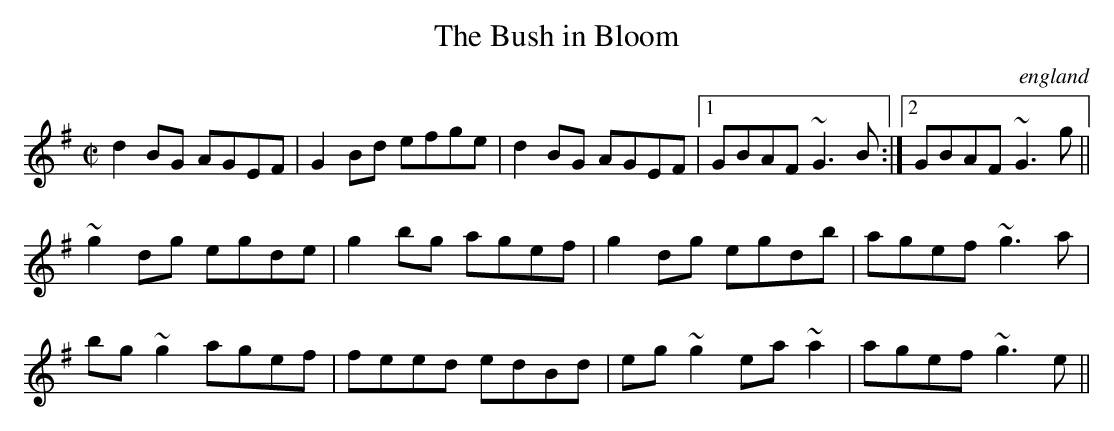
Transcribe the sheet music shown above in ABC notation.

X:1
T:Bush in Bloom, The
O:england
M:C|
K:G
d2BG AGEF|G2Bd efge|d2BG AGEF|1 GBAF ~G3B:|2 GBAF ~G3g||
~g2dg egde|g2bg agef|g2dg egdb|agef ~g3a|
bg~g2 agef|feed edBd|eg~g2 ea~a2|agef ~g3e||
